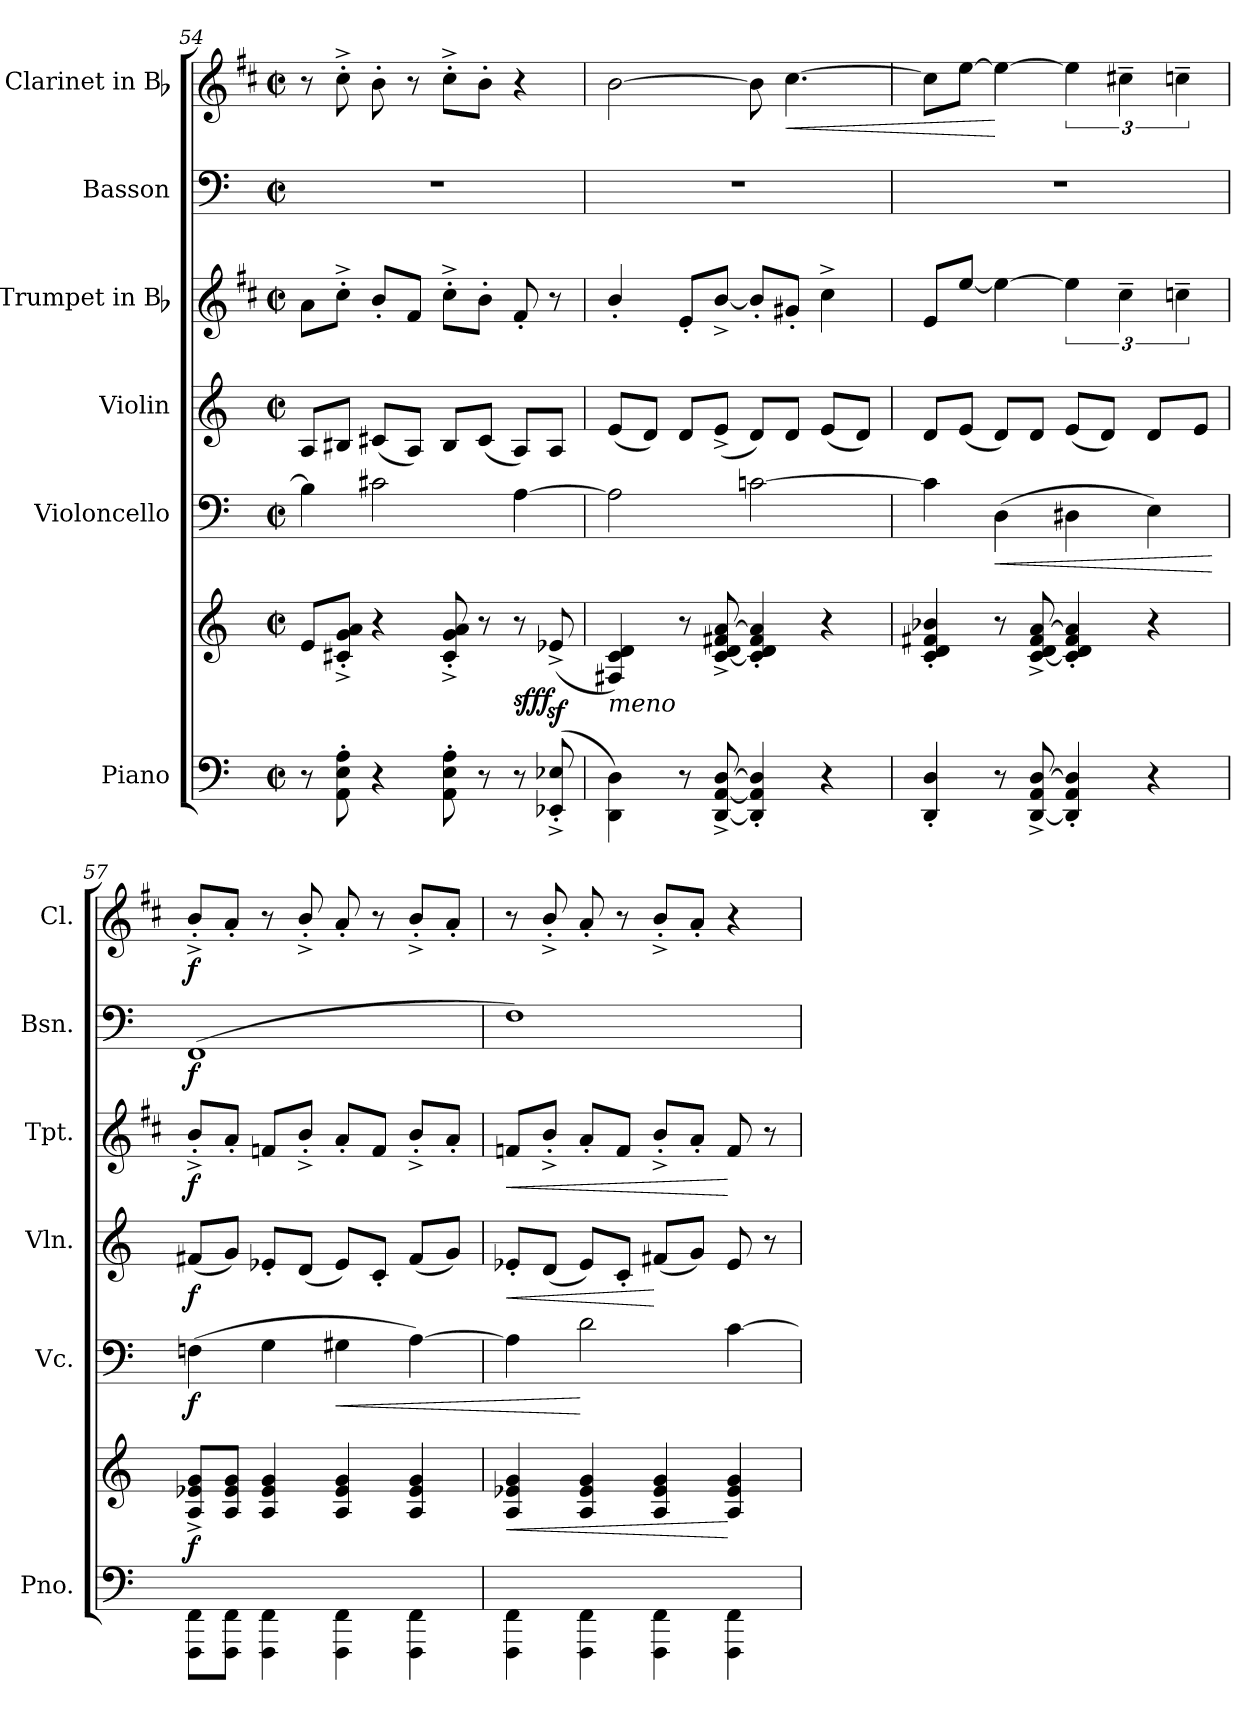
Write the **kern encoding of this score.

**kern	**kern	**dynam	**kern	**dynam	**kern	**dynam	**kern	**dynam	**kern	**dynam	**kern	**dynam
*part6	*part6	*part6	*part5	*part5	*part4	*part4	*part3	*part3	*part2	*part2	*part1	*part1
*staff7	*staff6	*staff6/7	*staff5	*staff5	*staff4	*staff4	*staff3	*staff3	*staff2	*staff2	*staff1	*staff1
*I"Piano	*	*	*I"Violoncello	*	*I"Violin	*	*I"Trumpet in Bb	*	*I"Basson	*	*I"Clarinet in Bb	*
*I'Pno.	*	*	*I'Vc.	*	*I'Vln.	*	*I'Tpt.	*	*I'Bsn.	*	*I'Cl.	*
*clefF4	*clefG2	*	*clefF4	*	*clefG2	*	*clefG2	*	*clefF4	*	*clefG2	*
*	*	*	*	*	*	*	*ITrd1c2	*	*	*	*ITrd1c2	*
*k[]	*k[]	*	*k[]	*	*k[]	*	*k[]	*	*k[]	*	*k[]	*
*C:	*C:	*	*C:	*	*C:	*	*C:	*	*C:	*	*C:	*
*M4/4	*M4/4	*	*M4/4	*	*M4/4	*	*M4/4	*	*M4/4	*	*M4/4	*
*met(c|)	*met(c|)	*	*met(c|)	*	*met(c|)	*	*met(c|)	*	*met(c|)	*	*met(c|)	*
=54	=54	=54	=54	=54	=54	=54	=54	=54	=54	=54	=54	=54
8r	8eL	.	4B]	.	8AL	.	8gL	.	1r	.	8r	.
8AA' 8E' 8A'	8c#X'^ 8g'^ 8a'^J	.	.	.	8B#XJ	.	8b'^J	.	.	.	8b'^	.
4r	4r	.	2c#X	.	(8c#XL	.	8a'L	.	.	.	8a'	.
.	.	.	.	.	8AJ)	.	8eJ	.	.	.	8r	.
8AA' 8E' 8A'	8c#'^ 8g'^ 8a'^	.	.	.	8B#L	.	8b'^L	.	.	.	8b'^L	.
8r	8r	.	.	.	(8c#J	.	8a'J	.	.	.	8a'J	.
8r	8r	sf ff	[4A	.	8AL)	.	8e'	.	.	.	4r	.
(<8EE-X'>^> 8E-X'>^>	(8e-Xz>^>	.	.	.	8AJ	.	8r	.	.	.	.	.
=55	=55	=55	=55	=55	=55	=55	=55	=55	=55	=55	=55	=55
!	!LO:TX:b:i:t=meno	!	!	!	!	!	!	!	!	!	!	!
4DD\ 4D\)	4F#X 4c 4d)	.	2A]	.	(8eL	.	4a'/	.	1r	.	[2a	.
.	.	.	.	.	8dJ)	.	.	.	.	.	.	.
8r	8r	.	.	.	8dL	.	8d'L	.	.	.	.	.
[8DD^> [8AA^> [8D^>	[8c^> 8d^> 8f#X^> [8a^>	.	.	.	(8e^>J	.	[8a^>J	.	.	.	.	.
4DD]' 4AA]' 4D]'	4c]' 4d' 4f#' 4a]'	.	[2cn	.	8dL)	.	8a'L]	.	.	.	8a]	.
!	!	!	!	!	!	!	!	!	!	!	!	!LO:HP:b
.	.	.	.	.	8dJ	.	8f#X'J	.	.	.	[4.b	<
4r	4r	.	.	.	(8eL	.	4b^	.	.	.	.	.
.	.	.	.	.	8dJ)	.	.	.	.	.	.	.
=56	=56	=56	=56	=56	=56	=56	=56	=56	=56	=56	=56	=56
4DD' 4D'	4c' 4d' 4f#X' 4b-X'	.	4c]	.	8dL	.	8dL	.	1r	.	8bL]	.
.	.	.	.	.	(8eJ	.	[8ddJ	.	.	.	[8ddJ	.
!	!	!	!	!LO:HP:b	!	!	!	!	!	!	!	!
8r	8r	.	(4D	<	8dL)	.	4dd_	.	.	.	4dd_	[
[8DD^> 8AA^> [8D^>	[8c^> 8d^> 8f#^> [8a^>	.	.	.	8dJ	.	.	.	.	.	.	.
4DD]' 4AA' 4D]'	4c]' 4d' 4f#' 4a]'	.	4D#X	.	(8eL	.	6dd]	.	.	.	6dd]	.
.	.	.	.	.	8dJ)	.	.	.	.	.	.	.
.	.	.	.	.	.	.	6b~	.	.	.	6bn~	.
4r	4r	.	4E)	.	8dL	.	.	.	.	.	.	.
.	.	.	.	.	.	.	6b-X~	.	.	.	6b-X~	.
.	.	.	.	.	8eJ	.	.	.	.	.	.	.
.	.	.	.	[	.	.	.	.	.	.	.	.
=57	=57	=57	=57	=57	=57	=57	=57	=57	=57	=57	=57	=57
8FFF\ 8FF\L	8A^>/ 8e-X^>/ 8g^>/L	f	(4Fn	f	(8f#XL	f	8a'^L	f	(1FF	f	8a'^L	f
8FFF\ 8FF\J	8A/ 8e-/ 8g/J	.	.	.	8gJ)	.	8g'J	.	.	.	8g'J	.
4FFF\ 4FF\	4A/ 4e-/ 4g/	.	4G	.	8e-X'L	.	8e-XL	.	.	.	8r	.
.	.	.	.	.	(8dJ	.	8a'^J	.	.	.	8a'^/	.
!	!	!	!	!LO:HP:b	!	!	!	!	!	!	!	!
4FFF\ 4FF\	4A/ 4e-/ 4g/	.	4G#X	<	8e-L)	.	8g'L	.	.	.	8g'	.
.	.	.	.	.	8c'J	.	8e-J	.	.	.	8r	.
4FFF\ 4FF\	4A/ 4e-/ 4g/	.	[4A)	.	(8f#L	.	8a'^L	.	.	.	8a'^L	.
.	.	.	.	.	8gJ)	.	8g'J	.	.	.	8g'J	.
=58	=58	=58	=58	=58	=58	=58	=58	=58	=58	=58	=58	=58
!	!	!	!	!	!	!LO:HP:b	!	!LO:HP:b	!	!	!	!
4FFF\ 4FF\	4A/ 4e-X/ 4g/	<	4A]	.	8e-X'L	<	8e-XL	<	1F)	.	8r	.
.	.	.	.	.	(8dJ	.	8a'^J	.	.	.	8a'^/	.
4FFF\ 4FF\	4A/ 4e-/ 4g/	.	2d	[	8e-L)	.	8g'L	.	.	.	8g'	.
.	.	.	.	.	8c'J	.	8e-J	.	.	.	8r	.
4FFF\ 4FF\	4A/ 4e-/ 4g/	.	.	.	(8f#XL	[	8a'^L	.	.	.	8a'^L	.
.	.	.	.	.	8gJ)	.	8g'J	.	.	.	8g'J	.
4FFF\ 4FF\	4A/ 4e-/ 4g/	[	[4c	.	8e-	.	8e-	[	.	.	4r	.
.	.	.	.	.	8r	.	8r	.	.	.	.	.
=	=	=	=	=	=	=	=	=	=	=	=	=
*-	*-	*-	*-	*-	*-	*-	*-	*-	*-	*-	*-	*-
